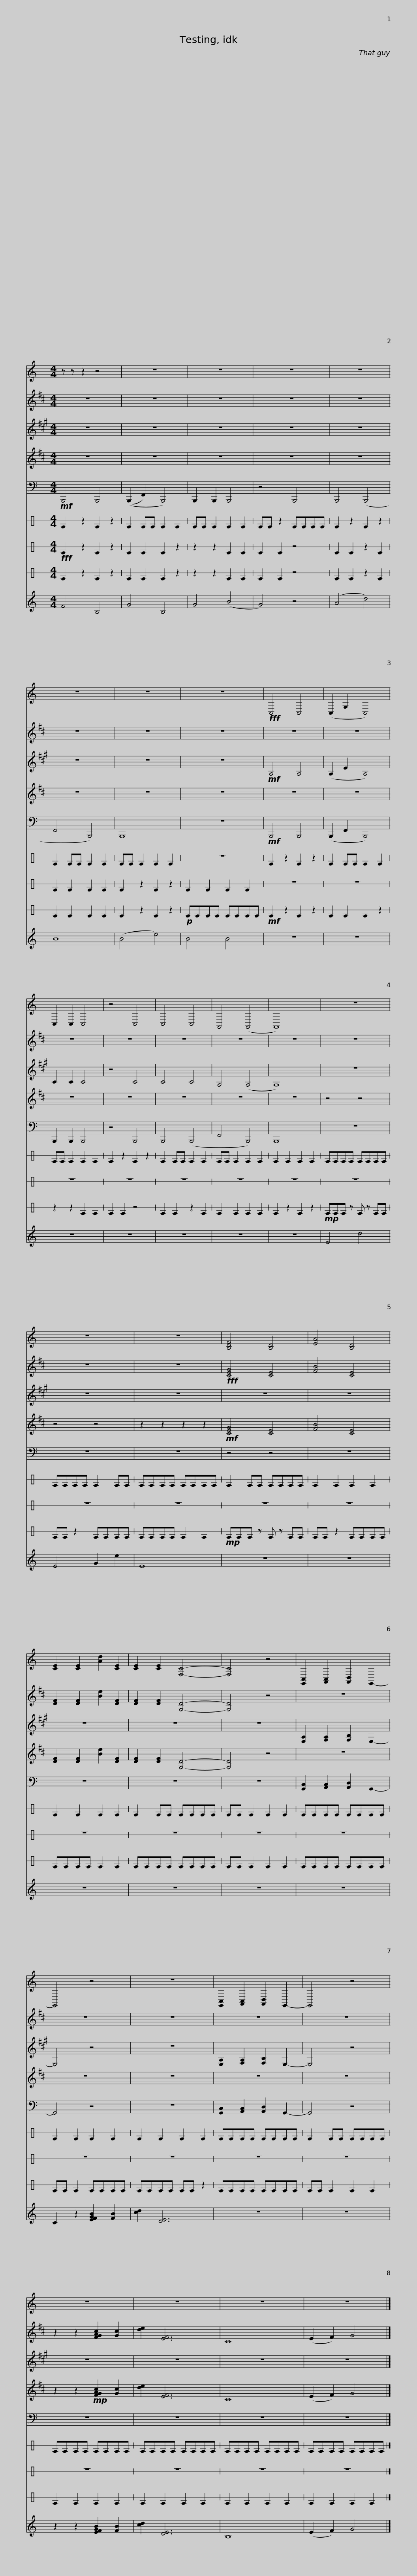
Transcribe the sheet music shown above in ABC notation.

X:1
%%score 1 2 3 4 5 6 7 8 9
L:1/8
M:4/4
I:linebreak $
K:C
V:1 treble
V:2 treble transpose=-2
V:3 treble transpose=-9
V:4 treble transpose=-2
V:5 bass
V:6 perc stafflines=1
K:none
V:7 perc stafflines=1
K:none
V:8 perc stafflines=1
K:none
V:9 treble
V:1
 z z z2 z4 | z8 | z8 | z8 | z8 | %5
 z8 |$ z8 | z8 |!fff! C,4 C,4 | (C,2 G,2 C,4) | %10
 C,2 C,2 C,4 | z4 C,4 | C,4 C,4 |$ A,,4 (A,,4 | A,,8) | %15
 z8 | z8 | z8 | [B,DF]4 [B,D]4 |$ [EA]4 [B,D]4 | %20
 [CE]2 [CE]2 [Ad]2 [CE]2 | [CE]2 [CE]2 [F,C]4- | [F,C]4 z4 | [G,,C,]2 [A,,C,]2 [A,,D,]2 G,,2- | G,,4 z4 |$ %25
 z8 | [G,,C,]2 [A,,C,]2 [A,,D,]2 G,,2- | G,,4 z4 | z8 | z8 |$ %30
 z8 | z8 |] %32
V:2
[K:D] z8 | z8 | z8 | z8 | z8 | %5
 z8 |$ z8 | z8 | z8 | z8 | %10
 z8 | z8 | z8 |$ z8 | z8 | %15
 z8 | z8 | z8 |!fff! [CEG]4 [CE]4 |$ [FB]4 [CE]4 | %20
 [DF]2 [DF]2 [Be]2 [DF]2 | [DF]2 [DF]2 [G,D]4- | [G,D]4 z4 | z8 | z8 |$ %25
 z8 | z8 | z8 | z2 z2 [FGAc]2 [Gc]2 | [de]2 [EF]6 |$ %30
 C8 | (E2 F2) G4 |] %32
V:3
[K:A] z8 | z8 | z8 | z8 | z8 | %5
 z8 |$ z8 | z8 |!mf! A,4 A,4 | (A,2 E2 A,4) | %10
 A,2 A,2 A,4 | z4 A,4 | A,4 A,4 |$ F,4 (F,4 | F,8) | %15
 z8 | z8 | z8 | z8 |$ z8 | %20
 z8 | z8 | z8 | [E,A,]2 [F,A,]2 [F,B,]2 E,2- | E,4 z4 |$ %25
 z8 | [E,A,]2 [F,A,]2 [F,B,]2 E,2- | E,4 z4 | z8 | z8 |$ %30
 z8 | z8 |] %32
V:4
[K:D] z8 | z8 | z8 | z8 | z8 | %5
 z8 |$ z8 | z8 | z8 | z8 | %10
 z8 | z8 | z8 |$ z8 | z8 | %15
 z4 z4 | z4 z4 | z2 z2 z2 z2 |!mf! [CEG]4 [CE]4 |$ [FB]4 [CE]4 | %20
 [DF]2 [DF]2 [Be]2 [DF]2 | [DF]2 [DF]2 [G,D]4- | [G,D]4 z4 | z8 | z8 |$ %25
 z8 | z8 | z8 | z2 z2!mp! [FGAc]2 [Gc]2 | [de]2 [EF]6 |$ %30
 C8 | (E2 F2) G4 |] %32
V:5
!mf! B,,,4 B,,,4 | ((B,,,2 F,,2) B,,,4) | B,,,2 B,,,2 B,,,4 | z4 B,,,4 | B,,,4 (B,,,4 | %5
 F,,4 B,,,4) |$ B,,,8 | z8 |!mf! B,,,4 B,,,4 | (B,,,2 F,,2 B,,,4) | %10
 B,,,2 B,,,2 B,,,4 | z4 B,,,4 | B,,,4 (B,,,4 |$ F,,4 B,,,4) | B,,,8 | %15
 z8 | z8 | z8 | z4 z4 |$ z8 | %20
 z8 | z8 | z8 | [G,,C,]2 [A,,C,]2 [A,,D,]2 G,,2- | G,,4 z4 |$ %25
 z8 | [G,,C,]2 [A,,C,]2 [A,,D,]2 G,,2- | G,,4 z4 | z8 | z8 |$ %30
 z8 | z8 |] %32
V:6
 E2 z2 E2 z2 | E2 EE E2 E2 | EE E2 E2 E2 | EE z2 EEEE | E2 z2 E2 z2 | %5
 E2 EE E2 E2 |$ EE E2 E2 E2 | z8 | E2 z2 E2 z2 | E2 EE E2 E2 | %10
 EE E2 E2 E2 | E2 z2 E2 z2 | E2 EE E2 E2 |$ EE E2 E2 E2 | E2 E2 E2 E2 | %15
 EEEE EEEE | EEEE E2 EE | EEEE EEEE | E2 EE EEEE |$ E2 E2 E2 E2 | %20
 E2 E2 E2 E2 | E2 EE EEEE | EE E2 E2 E2 | EEEE EEEE | E2 E2 E2 E2 |$ %25
 E2 E2 E2 E2 | EEEE EEEE | E2 EE EEEE | EEEE EEEE | EEEE EEEE |$ %30
 EEEE EEEE | EEEE EEEE |] %32
V:7
!fff! E2 z2 E2 z2 | E2 E2 E2 z2 | z2 z2 E2 E2 | E2 E2 z4 | E2 E2 z2 E2 | %5
 E2 E2 E2 E2 |$ E2 z2 E2 z2 | E2 E2 E2 E2 | z8 | z8 | %10
 z8 | z8 | z8 |$ z8 | z8 | %15
 z8 | z8 | z8 | z8 |$ z8 | %20
 z8 | z8 | z8 | z8 | z8 |$ %25
 z8 | z8 | z8 | z8 | z8 |$ %30
 z8 | z8 |] %32
V:8
 E2 z2 E2 z2 | E2 E2 E2 z2 | z2 z2 E2 E2 | E2 E2 z4 | E2 E2 z2 E2 | %5
 E2 E2 E2 E2 |$ E2 z2 E2 z2 |!p! EEEE EEEE |!mf! E2 z2 E2 z2 | E2 E2 E2 z2 | %10
 z2 z2 E2 E2 | E2 E2 z4 | E2 E2 z2 E2 |$ E2 E2 E2 E2 | E2 z2 E2 z2 | %15
!mp! EEE z E z EE | EE z2 EEEE | EEEE E2 E2 |!mp! EEE z E z EE |$ EE z2 EEEE | %20
 EEEE E2 E2 | EEEE EEEE | EE E2 E2 E2 | EEEE EEEE | EE E2 EEEE |$ %25
 EEEE EE z2 | EEEE EEEE | EE E2 E2 E2 | E2 E2 E2 E2 | E2 E2 E2 E2 |$ %30
 E2 E2 E2 E2 | E2 E2 E2 E2 |] %32
V:9
 F4 B,4 | G4 B,4 | G4 (B4 | G4) z4 | (A4 d4) | %5
 B8 |$ (B4 e4) | B4 B4 | z8 | z8 | %10
 z8 | z8 | z8 |$ z8 | z8 | %15
 E4 d4 | E4 G2 e2 | E8 | z8 |$ z8 | %20
 z8 | z8 | z8 | z8 | C2 z2 [EFGB]2 [FB]2 |$ %25
 [cd]2 [DE]6 | z8 | z8 | z2 z2 [EFGB]2 [FB]2 | [cd]2 [DE]6 |$ %30
 B,8 | (E2 F2) G4 |] %32
